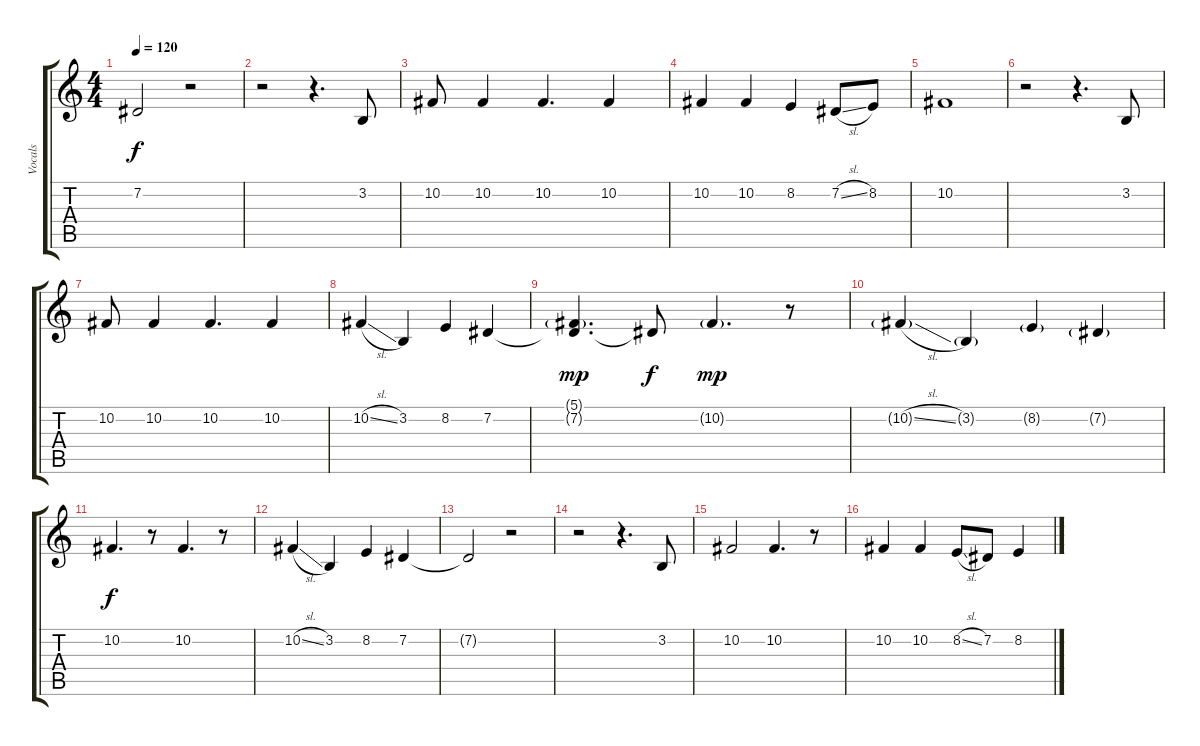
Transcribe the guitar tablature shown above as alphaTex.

\track ("Vocals" "Vocals") {instrument altosax}
\staff {score tabs}
\tuning (Db4 Ab3 E3 B2 Gb2 B1) {hide}
\ts (4 4)
\tempo 120
\clef g2
\ks c
7.2{t}.2{dy f} r.2 |
r.2 r.4{d} 3.2.8 |
10.2.8 10.2.4 10.2.4{d} 10.2.4 |
10.2.4 10.2.4 8.2.4 7.2{sl}.8 8.2.8 |
10.2.1 |
r.2 r.4{d} 3.2.8 |
10.2.8 10.2.4 10.2.4{d} 10.2.4 |
10.2{sl}.4 3.2.4 8.2.4 7.2.4 |
(5.1{g} 7.2{t}).4{d dy mp} 7.2{t}.8{dy f} 10.2{g}.4{d dy mp} r.8 |
10.2{sl g}.4 3.2{g}.4 8.2{g}.4 7.2{g}.4 |
10.2.4{d dy f} r.8 10.2.4{d} r.8 |
10.2{sl}.4 3.2.4 8.2.4 7.2.4 |
7.2{t}.2 r.2 |
r.2 r.4{d} 3.2.8 |
10.2.2 10.2.4{d} r.8 |
10.2.4 10.2.4 8.2{sl}.8 7.2.8 8.2.4
